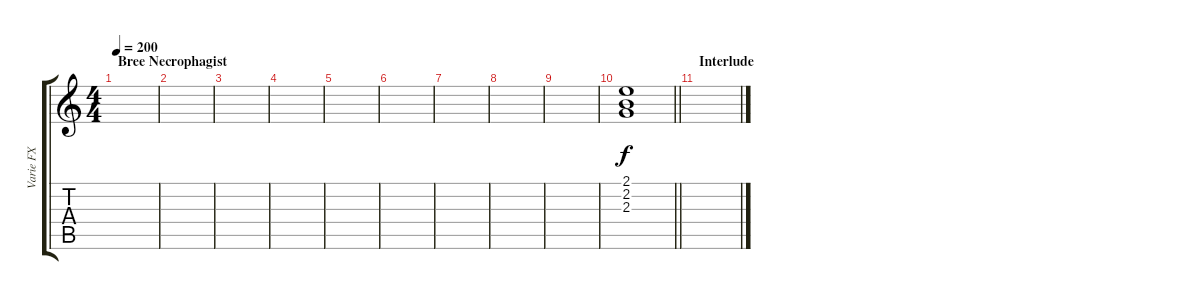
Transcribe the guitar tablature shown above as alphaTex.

\track ("Varie FX" "Varie FX") {instrument distortionguitar}
\staff {score tabs}
\tuning (D4 A3 F3 C3 G2 D2) {hide}
\ts (4 4)
\section ("" "Bree Necrophagist")
\tempo 200
\clef g2
\ks c
|
|
|
|
|
|
|
|
|
\barLineRight lightlight
(2.1 2.2 2.3).1 |
\section ("" "Interlude")
